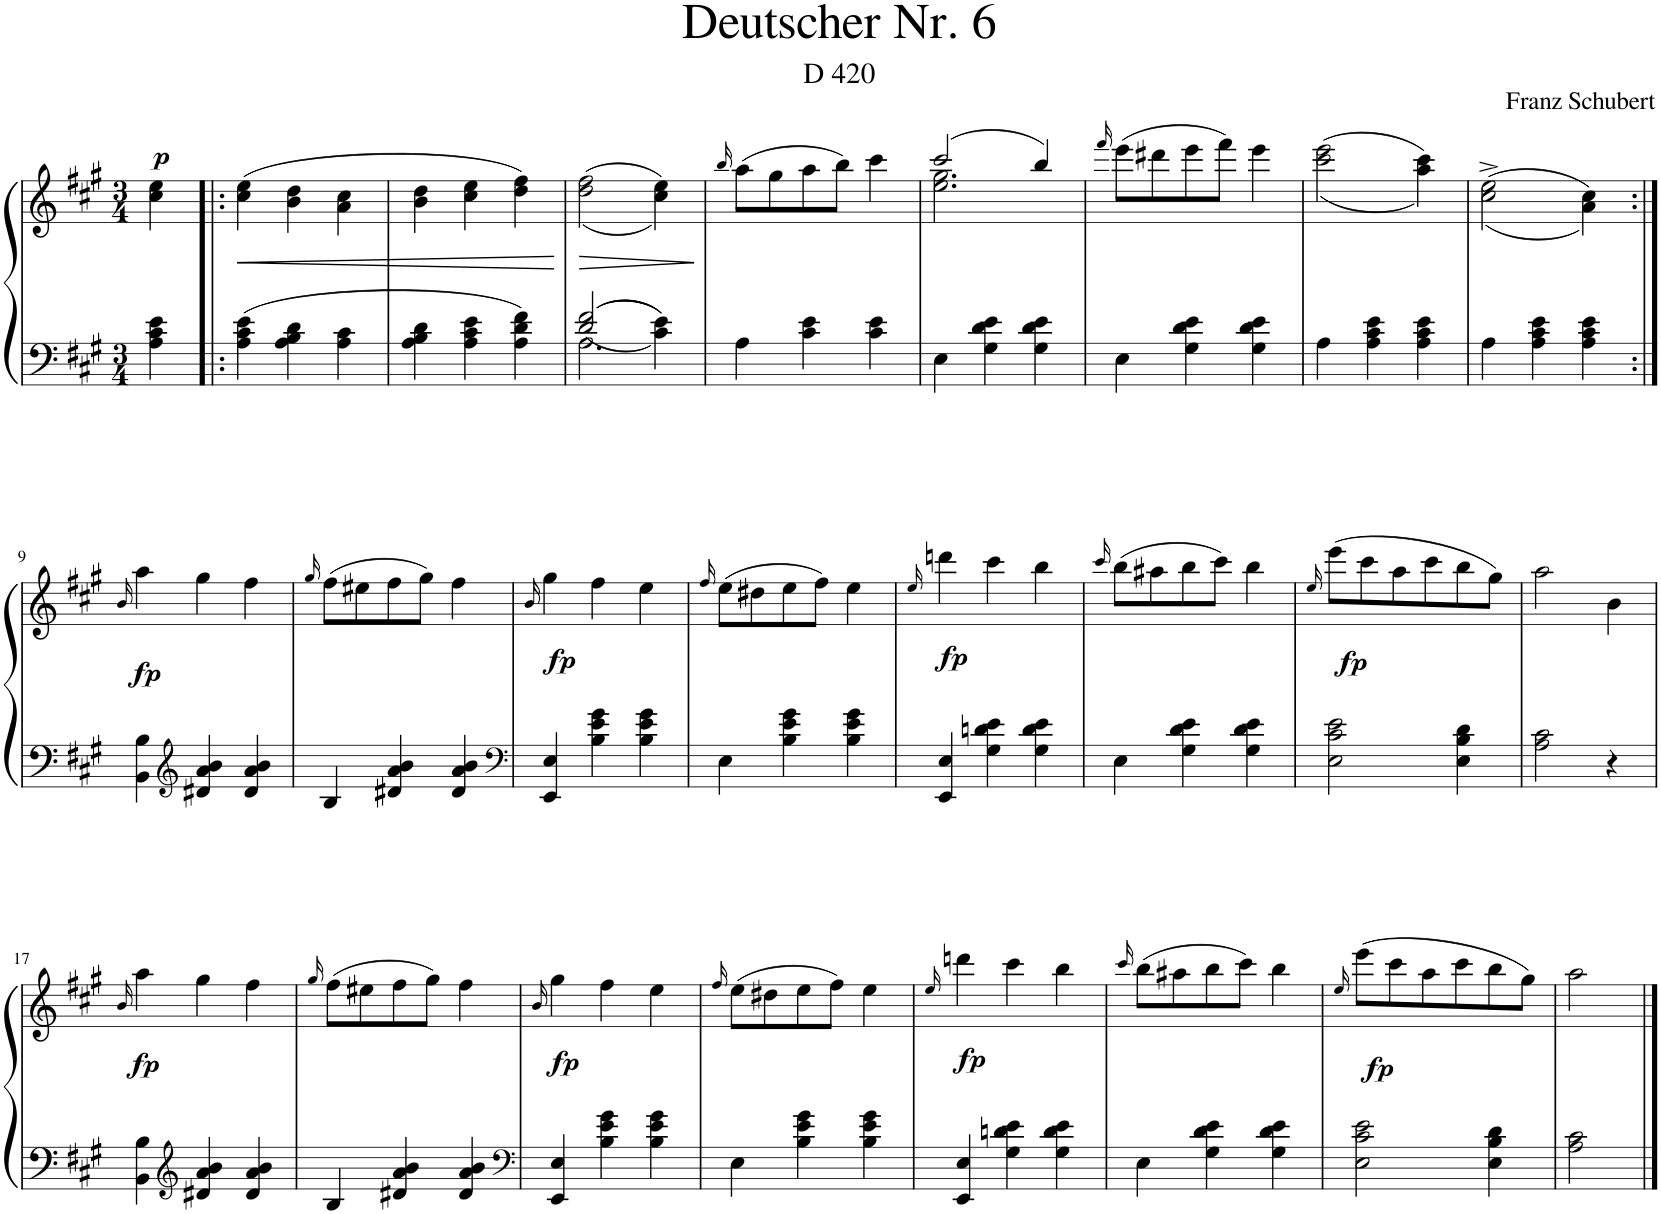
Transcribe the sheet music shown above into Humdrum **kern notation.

**kern	**kern	**dynam
*part1	*part1	*part1
*staff2	*staff1	*staff1/2
*I"Piano	*	*
*I'Pno.	*	*
*clefF4	*clefG2	*
*k[f#c#g#]	*k[f#c#g#]	*
*M3/4	*M3/4	*
=	=	=
!	!	!LO:DY:a
4A\ 4c#\ 4e\	4cc#\ 4ee\	p
=1!|:	=1!|:	=1!|:
!	!	!LO:HP:b
4A\ 4c#\ 4e\	(4cc#\ 4ee\	<
4A\ 4B\ 4d\	4b\ 4dd\	.
4A\ 4c#\	4a\ 4cc#\	.
=2	=2	=2
4A\ 4B\ 4d\	4b\ 4dd\	.
4A\ 4c#\ 4e\	4cc#\ 4ee\	.
4A\ 4d\ 4f#\	4dd\ 4ff#\)	.
.	.	[
=3	=3	=3
*^	*	*
!	!	!	!LO:HP:b
2d/ 2f#/	2.A\	(<(2dd\ 2ff#\	>
4c#\ 4e\	.	4cc#\ 4ee\))	.
*v	*v	*	*
.	.	]
=4	=4	=4
.	16qbb/	.
4A\	(8aa\L	.
.	8gg#\	.
4c#\ 4e\	8aa\	.
.	8bb\J)	.
4c#\ 4e\	4ccc#\	.
=5	=5	=5
*	*^	*
4E\	(2ccc#/	2.ee\ 2.gg#\	.
4G#\ 4d\ 4e\	.	.	.
4G#\ 4d\ 4e\	4bb/)	.	.
*	*v	*v	*
=6	=6	=6
.	16qfff#/	.
4E\	(8eee\L	.
.	8ddd#X\	.
4G#\ 4d\ 4e\	8eee\	.
.	8fff#\J)	.
4G#\ 4d\ 4e\	4eee\	.
=7	=7	=7
4A\	(<(2ccc#\ 2eee\	.
4A\ 4c#\ 4e\	.	.
4A\ 4c#\ 4e\	4aa\ 4ccc#\))	.
=8	=8	=8
4A\	(<(2cc#\^ 2ee\^	.
4A\ 4c#\ 4e\	.	.
4A\ 4c#\ 4e\	4a\ 4cc#\))	.
!!LO:LB:g=z
=9:|!	=9:|!	=9:|!
.	16qb/	.
!	!	!LO:DY:b
4BB\ 4B\	4aa\	fp
*clefG2	*	*
4d#X/ 4a/ 4b/	4gg#\	.
4d#/ 4a/ 4b/	4ff#\	.
=10	=10	=10
.	16qgg#/	.
4B/	(8ff#\L	.
.	8ee#X\	.
4d#X/ 4a/ 4b/	8ff#\	.
.	8gg#\J)	.
4d#/ 4a/ 4b/	4ff#\	.
=11	=11	=11
*clefF4	*	*
.	16qb/	.
!	!	!LO:DY:b
4EE/ 4E/	4gg#\	fp
4B\ 4e\ 4g#\	4ff#\	.
4B\ 4e\ 4g#\	4ee\	.
=12	=12	=12
.	16qff#/	.
4E\	(8ee\L	.
.	8dd#X\	.
4B\ 4e\ 4g#\	8ee\	.
.	8ff#\J)	.
4B\ 4e\ 4g#\	4ee\	.
=13	=13	=13
.	16qee/	.
!	!	!LO:DY:b
4EE/ 4E/	4dddn\	fp
4G#\ 4dn\ 4e\	4ccc#\	.
4G#\ 4d\ 4e\	4bb\	.
=14	=14	=14
.	16qccc#/	.
4E\	(8bb\L	.
.	8aa#X\	.
4G#\ 4d\ 4e\	8bb\	.
.	8ccc#\J)	.
4G#\ 4d\ 4e\	4bb\	.
=15	=15	=15
.	16qee/	.
!	!	!LO:DY:b
2E\ 2c#\ 2e\	(8eee\L	fp
.	8ccc#\	.
.	8aa\	.
.	8ccc#\	.
4E\ 4B\ 4d\	8bb\	.
.	8gg#\J)	.
=16	=16	=16
2A\ 2c#\	2aa\	.
4r	4b\	.
!!LO:LB:g=z
=17	=17	=17
.	16qb/	.
!	!	!LO:DY:b
4BB\ 4B\	4aa\	fp
*clefG2	*	*
4d#X/ 4a/ 4b/	4gg#\	.
4d#/ 4a/ 4b/	4ff#\	.
=18	=18	=18
.	16qgg#/	.
4B/	(8ff#\L	.
.	8ee#X\	.
4d#X/ 4a/ 4b/	8ff#\	.
.	8gg#\J)	.
4d#/ 4a/ 4b/	4ff#\	.
=19	=19	=19
*clefF4	*	*
.	16qb/	.
!	!	!LO:DY:b
4EE/ 4E/	4gg#\	fp
4B\ 4e\ 4g#\	4ff#\	.
4B\ 4e\ 4g#\	4ee\	.
=20	=20	=20
.	16qff#/	.
4E\	(8ee\L	.
.	8dd#X\	.
4B\ 4e\ 4g#\	8ee\	.
.	8ff#\J)	.
4B\ 4e\ 4g#\	4ee\	.
=21	=21	=21
.	16qee/	.
!	!	!LO:DY:b
4EE/ 4E/	4dddn\	fp
4G#\ 4dn\ 4e\	4ccc#\	.
4G#\ 4d\ 4e\	4bb\	.
=22	=22	=22
.	16qccc#/	.
4E\	(8bb\L	.
.	8aa#X\	.
4G#\ 4d\ 4e\	8bb\	.
.	8ccc#\J)	.
4G#\ 4d\ 4e\	4bb\	.
=23	=23	=23
.	16qee/	.
!	!	!LO:DY:b
2E\ 2c#\ 2e\	(8eee\L	fp
.	8ccc#\	.
.	8aa\	.
.	8ccc#\	.
4E\ 4B\ 4d\	8bb\	.
.	8gg#\J)	.
=24	=24	=24
2A\ 2c#\	2aa\	.
==	==	==
*-	*-	*-
